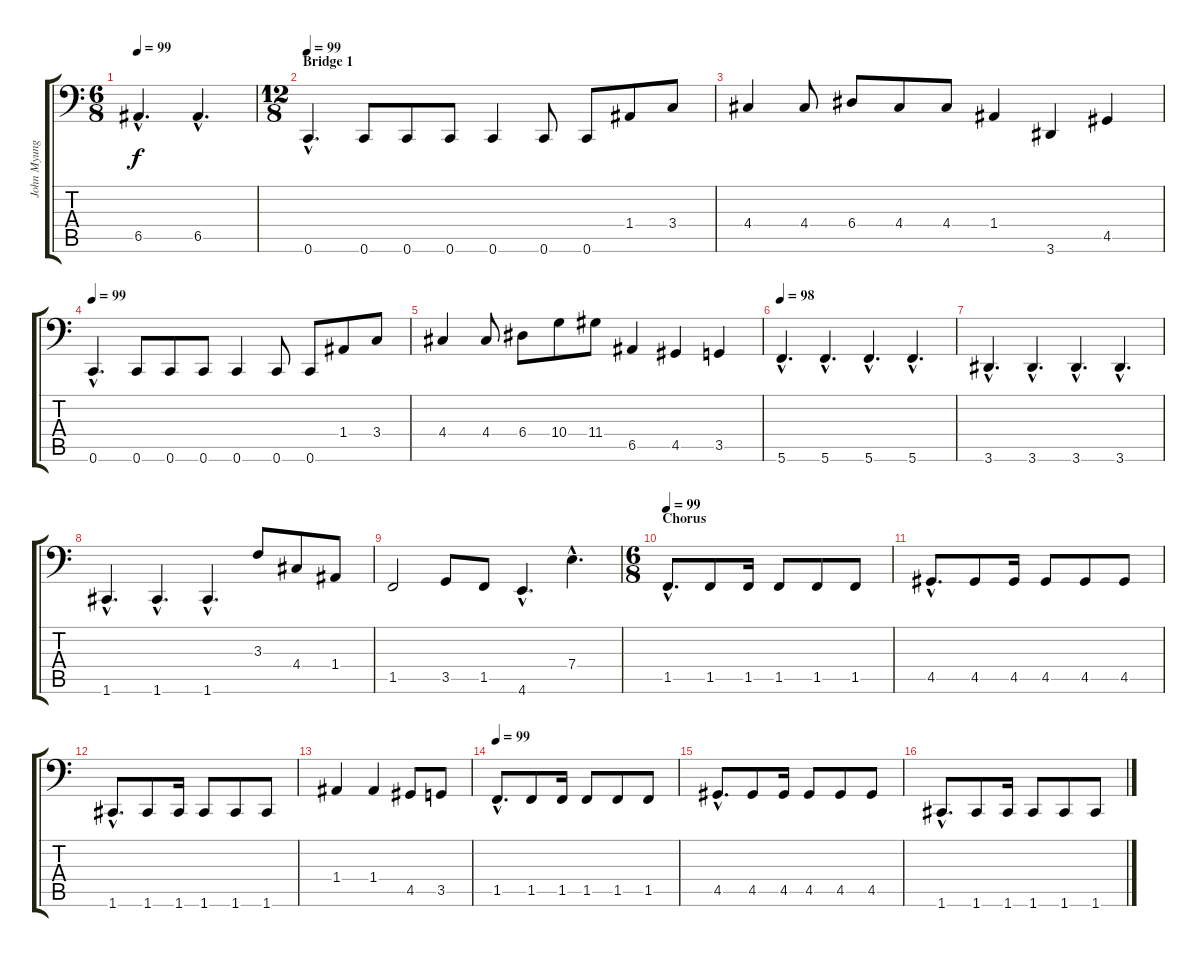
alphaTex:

\track ("John Myung" "John Myung") {instrument electricbassfinger}
\staff {score tabs}
\tuning (C3 G2 D2 A1 E1 C1) {hide}
\ts (6 8)
\tempo 99
\clef f4
\ks c
6.5{hac}.4{d dy f} 6.5{hac}.4{d} |
\ts (12 8)
\section ("" "Bridge 1")
\tempo 99
0.6{hac}.4{d} 0.6.8 0.6.8 0.6.8 0.6.4 0.6.8 0.6.8 1.4.8 3.4.8 |
4.4.4 4.4.8 6.4.8 4.4.8 4.4.8 1.4.4 3.6.4 4.5.4 |
\tempo 99
0.6{hac}.4{d} 0.6.8 0.6.8 0.6.8 0.6.4 0.6.8 0.6.8 1.4.8 3.4.8 |
4.4.4 4.4.8 6.4.8 10.4.8 11.4.8 6.5.4 4.5.4 3.5.4 |
\tempo 98
5.6{hac}.4{d} 5.6{hac}.4{d} 5.6{hac}.4{d} 5.6{hac}.4{d} |
3.6{hac}.4{d} 3.6{hac}.4{d} 3.6{hac}.4{d} 3.6{hac}.4{d} |
1.6{hac}.4{d} 1.6{hac}.4{d} 1.6{hac}.4{d} 3.3.8 4.4.8 1.4.8 |
1.5.2 3.5.8 1.5.8 4.6{hac}.4{d} 7.4{hac}.4{d} |
\ts (6 8)
\section ("" "Chorus")
\tempo 99
1.5{hac}.8{d} 1.5.8 1.5.16 1.5.8 1.5.8 1.5.8 |
4.5{hac}.8{d} 4.5.8 4.5.16 4.5.8 4.5.8 4.5.8 |
1.6{hac}.8{d} 1.6.8 1.6.16 1.6.8 1.6.8 1.6.8 |
1.4.4 1.4.4 4.5.8 3.5.8 |
\tempo 99
1.5{hac}.8{d} 1.5.8 1.5.16 1.5.8 1.5.8 1.5.8 |
4.5{hac}.8{d} 4.5.8 4.5.16 4.5.8 4.5.8 4.5.8 |
1.6{hac}.8{d} 1.6.8 1.6.16 1.6.8 1.6.8 1.6.8
